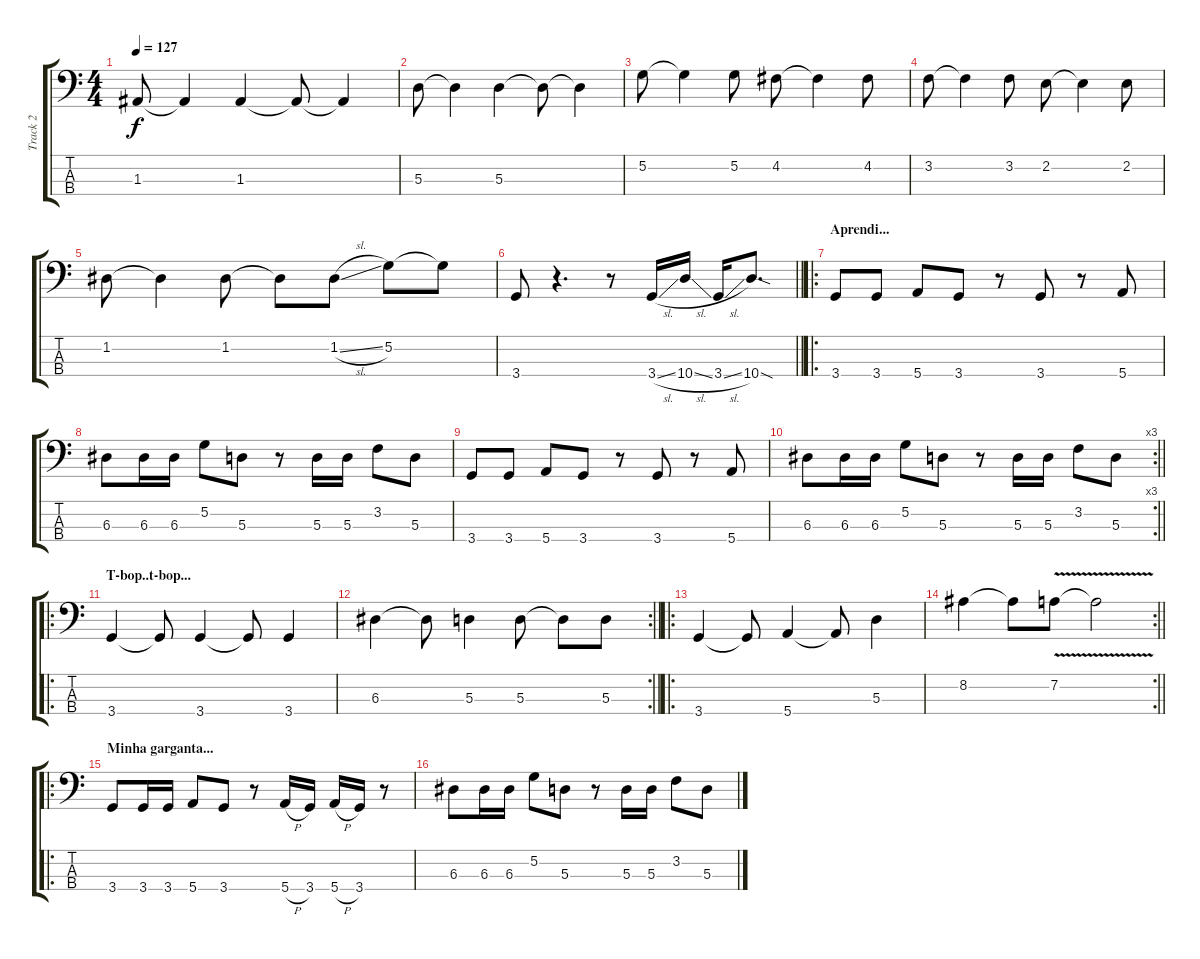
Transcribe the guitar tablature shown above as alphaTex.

\track ("Track 2" "Track 2") {instrument electricbassfinger}
\staff {score tabs}
\tuning (G2 D2 A1 E1) {hide}
\ts (4 4)
\tempo 127
\clef f4
\ks c
1.3.8{dy f} 1.3{t}.4 1.3.4 1.3{t}.8 1.3{t}.4 |
5.3.8 5.3{t}.4 5.3.4 5.3{t}.8 5.3{t}.4 |
5.2.8 5.2{t}.4 5.2.8 4.2.8 4.2{t}.4 4.2.8 |
3.2.8 3.2{t}.4 3.2.8 2.2.8 2.2{t}.4 2.2.8 |
1.2.8 1.2{t}.4 1.2.8 1.2{t}.8 1.2{sl}.8 5.2.8 5.2{t}.8 |
\barLineRight lightlight
3.4.8 r.4{d} r.8 3.4{sl}.16 10.4{sl}.16 3.4{sl}.16 10.4{sod}.8{d} |
\ro
\section ("" "Aprendi...")
3.4.8 3.4.8 5.4.8 3.4.8 r.8 3.4.8 r.8 5.4.8 |
6.3.8 6.3.16 6.3.16 5.2.8 5.3.8 r.8 5.3.16 5.3.16 3.2.8 5.3.8 |
3.4.8 3.4.8 5.4.8 3.4.8 r.8 3.4.8 r.8 5.4.8 |
\rc 3
\barLineRight lightlight
6.3.8 6.3.16 6.3.16 5.2.8 5.3.8 r.8 5.3.16 5.3.16 3.2.8 5.3.8 |
\ro
\section ("" "T-bop..t-bop...")
3.4.4 3.4{t}.8 3.4.4 3.4{t}.8 3.4.4 |
\rc 2
\barLineRight lightlight
6.3.4 6.3{t}.8 5.3.4 5.3.8 5.3{t}.8 5.3.8 |
\ro
3.4.4 3.4{t}.8 5.4.4 5.4{t}.8 5.3.4 |
\rc 2
\barLineRight lightlight
8.2.4 8.2{t}.8 7.2{v}.8 7.2{t}.2 |
\ro
\section ("" "Minha garganta...")
3.4.8 3.4.16 3.4.16 5.4.8 3.4.8 r.8 5.4{h}.16 3.4.16 5.4{h}.16 3.4.16 r.8 |
6.3.8 6.3.16 6.3.16 5.2.8 5.3.8 r.8 5.3.16 5.3.16 3.2.8 5.3.8
